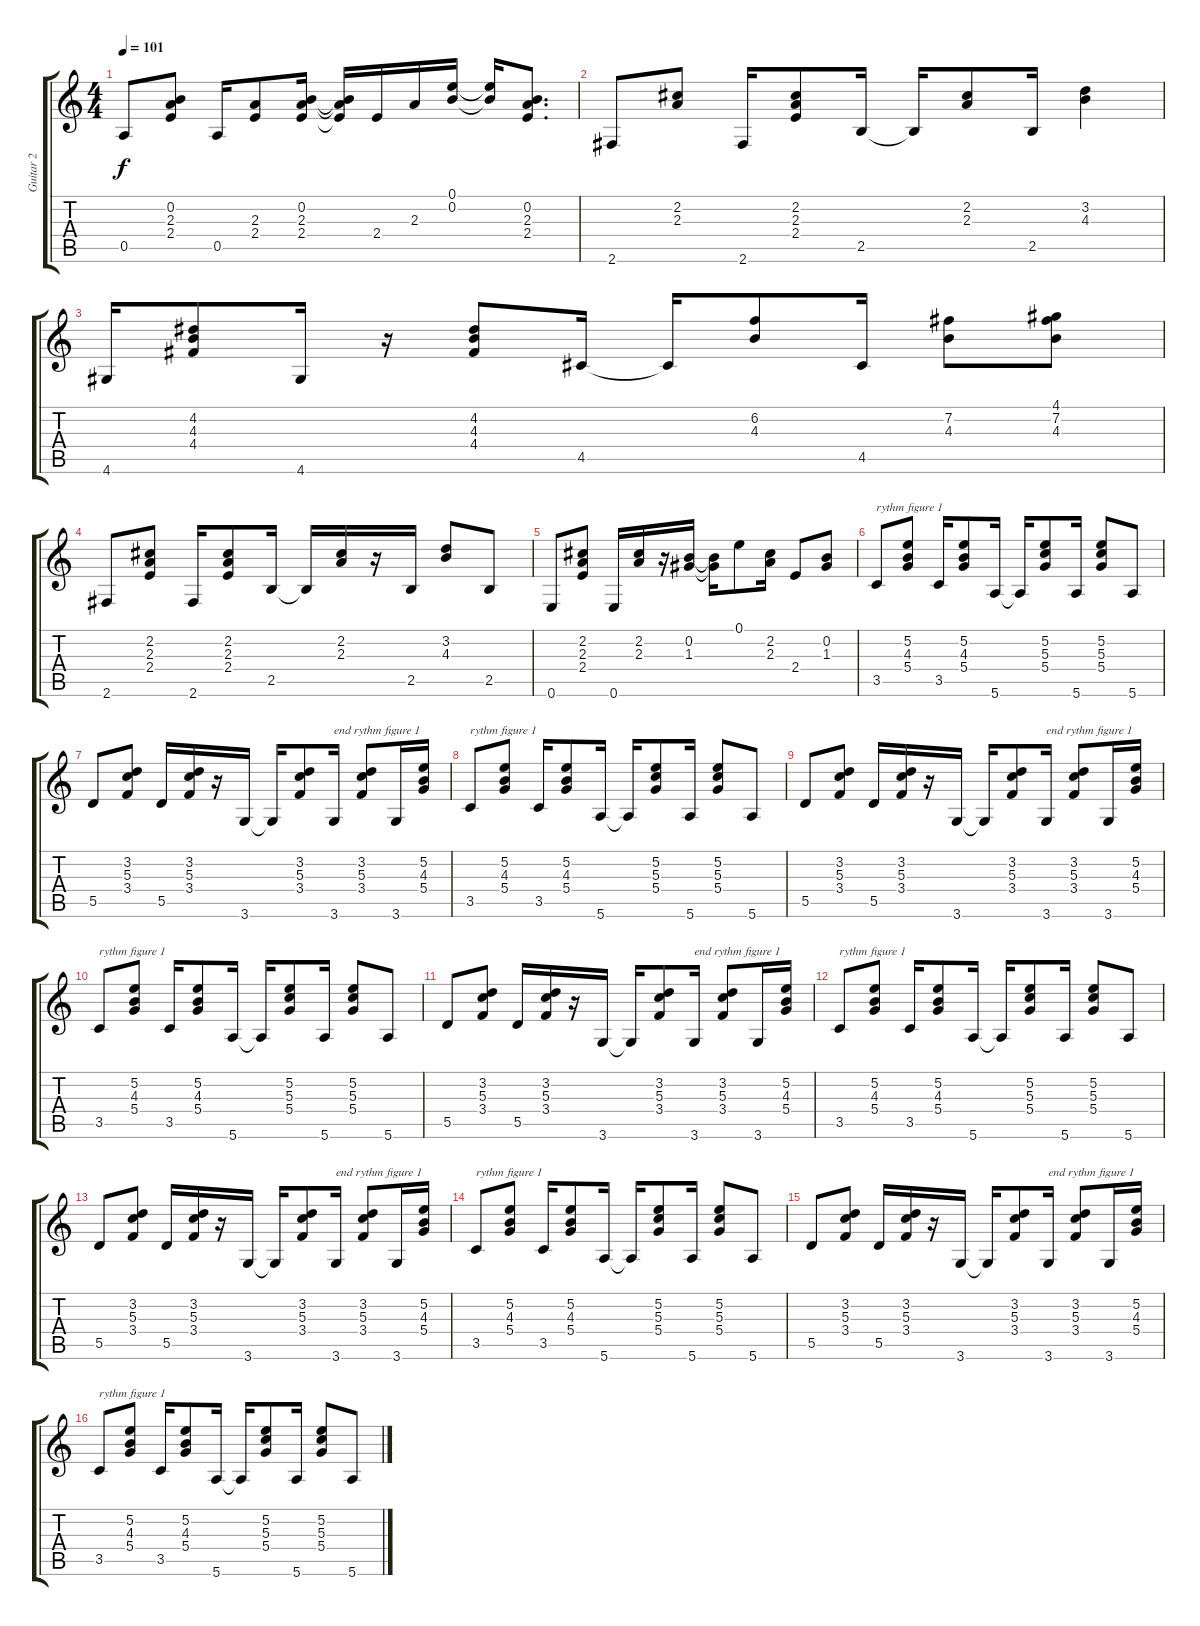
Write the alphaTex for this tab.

\track ("Guitar 2" "Guitar 2") {solo instrument acousticguitarnylon}
\staff {score tabs}
\tuning (E4 B3 G3 D3 A2 E2) {hide}
\ts (4 4)
\tempo 101
\clef g2
\ks c
0.5.8{dy f} (0.2 2.3 2.4).8 0.5.16 (2.3 2.4).8 (0.2 2.3 2.4).16 (0.2{t} 2.3{t} 2.4{t}).16 2.4.16 2.3.16 (0.1 0.2).16 (0.1{t} 0.2{t}).16 (0.2 2.3 2.4).8{d} |
2.6.8 (2.2 2.3).8 2.6.16 (2.2 2.3 2.4).8 2.5.16 2.5{t}.16 (2.2 2.3).8 2.5.16 (3.2 4.3).4 |
4.6.16 (4.2 4.3 4.4).8 4.6.16 r.16 (4.2 4.3 4.4).8 4.5.16 4.5{t}.16 (6.2 4.3).8 4.5.16 (7.2 4.3).8 (4.1 7.2 4.3).8 |
2.6.8 (2.2 2.3 2.4).8 2.6.16 (2.2 2.3 2.4).8 2.5.16 2.5{t}.16 (2.2 2.3).16 r.16 2.5.16 (3.2 4.3).8 2.5.8 |
0.6.8 (2.2 2.3 2.4).8 0.6.16 (2.2 2.3).16 r.16 (0.2 1.3).16 (0.2{t} 1.3{t}).16 0.1.8 (2.2 2.3).16 2.4.8 (0.2 1.3).8 |
3.5.8{txt "rythm figure 1"} (5.2 4.3 5.4).8 3.5.16 (5.2 4.3 5.4).8 5.6.16 5.6{t}.16 (5.2 5.3 5.4).8 5.6.16 (5.2 5.3 5.4).8 5.6.8 |
5.5.8 (3.2 5.3 3.4).8 5.5.16 (3.2 5.3 3.4).16 r.16 3.6.16 3.6{t}.16 (3.2 5.3 3.4).8 3.6.16{txt "end rythm figure 1"} (3.2 5.3 3.4).8 3.6.16 (5.2 4.3 5.4).16 |
3.5.8{txt "rythm figure 1"} (5.2 4.3 5.4).8 3.5.16 (5.2 4.3 5.4).8 5.6.16 5.6{t}.16 (5.2 5.3 5.4).8 5.6.16 (5.2 5.3 5.4).8 5.6.8 |
5.5.8 (3.2 5.3 3.4).8 5.5.16 (3.2 5.3 3.4).16 r.16 3.6.16 3.6{t}.16 (3.2 5.3 3.4).8 3.6.16{txt "end rythm figure 1"} (3.2 5.3 3.4).8 3.6.16 (5.2 4.3 5.4).16 |
3.5.8{txt "rythm figure 1"} (5.2 4.3 5.4).8 3.5.16 (5.2 4.3 5.4).8 5.6.16 5.6{t}.16 (5.2 5.3 5.4).8 5.6.16 (5.2 5.3 5.4).8 5.6.8 |
5.5.8 (3.2 5.3 3.4).8 5.5.16 (3.2 5.3 3.4).16 r.16 3.6.16 3.6{t}.16 (3.2 5.3 3.4).8 3.6.16{txt "end rythm figure 1"} (3.2 5.3 3.4).8 3.6.16 (5.2 4.3 5.4).16 |
3.5.8{txt "rythm figure 1"} (5.2 4.3 5.4).8 3.5.16 (5.2 4.3 5.4).8 5.6.16 5.6{t}.16 (5.2 5.3 5.4).8 5.6.16 (5.2 5.3 5.4).8 5.6.8 |
5.5.8 (3.2 5.3 3.4).8 5.5.16 (3.2 5.3 3.4).16 r.16 3.6.16 3.6{t}.16 (3.2 5.3 3.4).8 3.6.16{txt "end rythm figure 1"} (3.2 5.3 3.4).8 3.6.16 (5.2 4.3 5.4).16 |
3.5.8{txt "rythm figure 1"} (5.2 4.3 5.4).8 3.5.16 (5.2 4.3 5.4).8 5.6.16 5.6{t}.16 (5.2 5.3 5.4).8 5.6.16 (5.2 5.3 5.4).8 5.6.8 |
5.5.8 (3.2 5.3 3.4).8 5.5.16 (3.2 5.3 3.4).16 r.16 3.6.16 3.6{t}.16 (3.2 5.3 3.4).8 3.6.16{txt "end rythm figure 1"} (3.2 5.3 3.4).8 3.6.16 (5.2 4.3 5.4).16 |
3.5.8{txt "rythm figure 1"} (5.2 4.3 5.4).8 3.5.16 (5.2 4.3 5.4).8 5.6.16 5.6{t}.16 (5.2 5.3 5.4).8 5.6.16 (5.2 5.3 5.4).8 5.6.8
